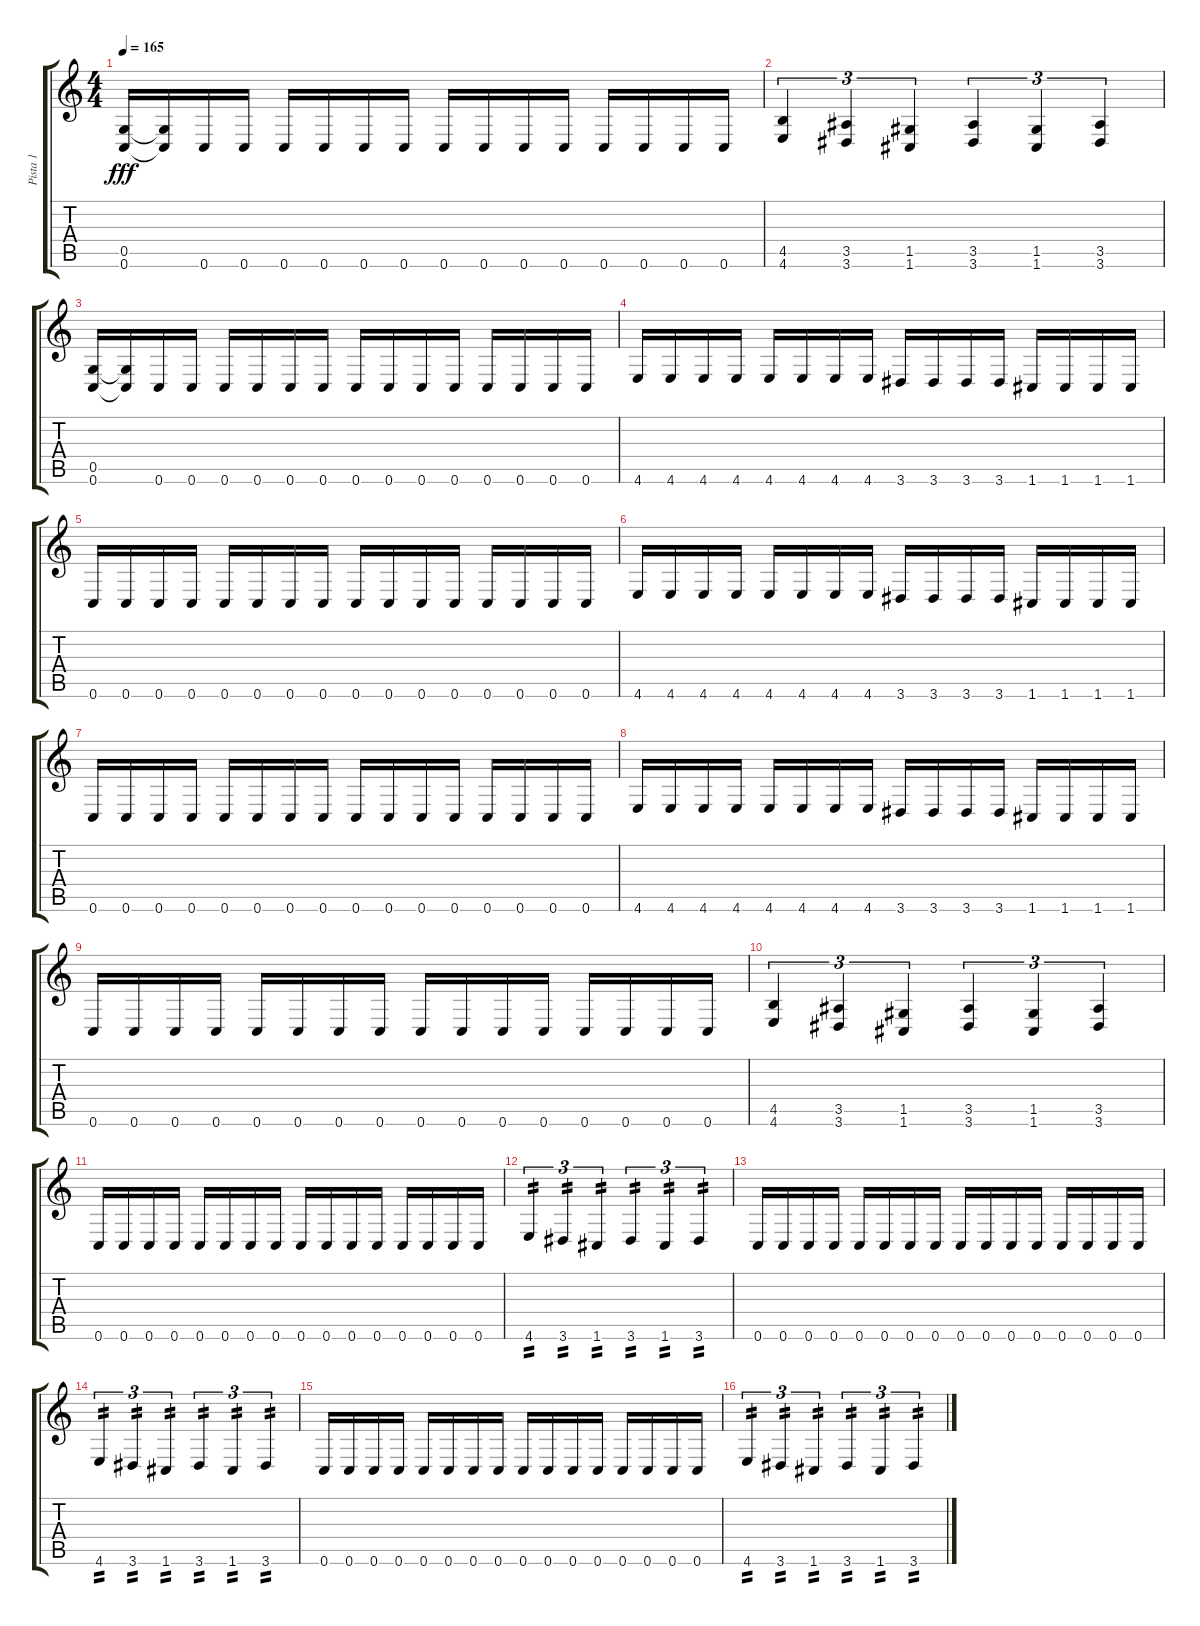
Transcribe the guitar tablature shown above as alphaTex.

\track ("Pista 1" "Pista 1") {instrument distortionguitar}
\staff {score tabs}
\tuning (D4 A3 F3 C3 G2 C2) {hide}
\ts (4 4)
\tempo 165
\clef g2
\ks c
(0.5 0.6).16{dy fff} (0.5{t} 0.6{t}).16 0.6.16 0.6.16 0.6.16 0.6.16 0.6.16 0.6.16 0.6.16 0.6.16 0.6.16 0.6.16 0.6.16 0.6.16 0.6.16 0.6.16 |
(4.5 4.6).4{tu (3 2)} (3.5 3.6).4{tu (3 2)} (1.5 1.6).4{tu (3 2)} (3.5 3.6).4{tu (3 2)} (1.5 1.6).4{tu (3 2)} (3.5 3.6).4{tu (3 2)} |
(0.5 0.6).16 (0.5{t} 0.6{t}).16 0.6.16 0.6.16 0.6.16 0.6.16 0.6.16 0.6.16 0.6.16 0.6.16 0.6.16 0.6.16 0.6.16 0.6.16 0.6.16 0.6.16 |
4.6.16 4.6.16 4.6.16 4.6.16 4.6.16 4.6.16 4.6.16 4.6.16 3.6.16 3.6.16 3.6.16 3.6.16 1.6.16 1.6.16 1.6.16 1.6.16 |
0.6.16 0.6.16 0.6.16 0.6.16 0.6.16 0.6.16 0.6.16 0.6.16 0.6.16 0.6.16 0.6.16 0.6.16 0.6.16 0.6.16 0.6.16 0.6.16 |
4.6.16 4.6.16 4.6.16 4.6.16 4.6.16 4.6.16 4.6.16 4.6.16 3.6.16 3.6.16 3.6.16 3.6.16 1.6.16 1.6.16 1.6.16 1.6.16 |
0.6.16 0.6.16 0.6.16 0.6.16 0.6.16 0.6.16 0.6.16 0.6.16 0.6.16 0.6.16 0.6.16 0.6.16 0.6.16 0.6.16 0.6.16 0.6.16 |
4.6.16 4.6.16 4.6.16 4.6.16 4.6.16 4.6.16 4.6.16 4.6.16 3.6.16 3.6.16 3.6.16 3.6.16 1.6.16 1.6.16 1.6.16 1.6.16 |
0.6.16 0.6.16 0.6.16 0.6.16 0.6.16 0.6.16 0.6.16 0.6.16 0.6.16 0.6.16 0.6.16 0.6.16 0.6.16 0.6.16 0.6.16 0.6.16 |
(4.5 4.6).4{tu (3 2)} (3.5 3.6).4{tu (3 2)} (1.5 1.6).4{tu (3 2)} (3.5 3.6).4{tu (3 2)} (1.5 1.6).4{tu (3 2)} (3.5 3.6).4{tu (3 2)} |
0.6.16 0.6.16 0.6.16 0.6.16 0.6.16 0.6.16 0.6.16 0.6.16 0.6.16 0.6.16 0.6.16 0.6.16 0.6.16 0.6.16 0.6.16 0.6.16 |
4.6.4{tu (3 2) tp 2} 3.6.4{tu (3 2) tp 2} 1.6.4{tu (3 2) tp 2} 3.6.4{tu (3 2) tp 2} 1.6.4{tu (3 2) tp 2} 3.6.4{tu (3 2) tp 2} |
0.6.16 0.6.16 0.6.16 0.6.16 0.6.16 0.6.16 0.6.16 0.6.16 0.6.16 0.6.16 0.6.16 0.6.16 0.6.16 0.6.16 0.6.16 0.6.16 |
4.6.4{tu (3 2) tp 2} 3.6.4{tu (3 2) tp 2} 1.6.4{tu (3 2) tp 2} 3.6.4{tu (3 2) tp 2} 1.6.4{tu (3 2) tp 2} 3.6.4{tu (3 2) tp 2} |
0.6.16 0.6.16 0.6.16 0.6.16 0.6.16 0.6.16 0.6.16 0.6.16 0.6.16 0.6.16 0.6.16 0.6.16 0.6.16 0.6.16 0.6.16 0.6.16 |
4.6.4{tu (3 2) tp 2} 3.6.4{tu (3 2) tp 2} 1.6.4{tu (3 2) tp 2} 3.6.4{tu (3 2) tp 2} 1.6.4{tu (3 2) tp 2} 3.6.4{tu (3 2) tp 2}
